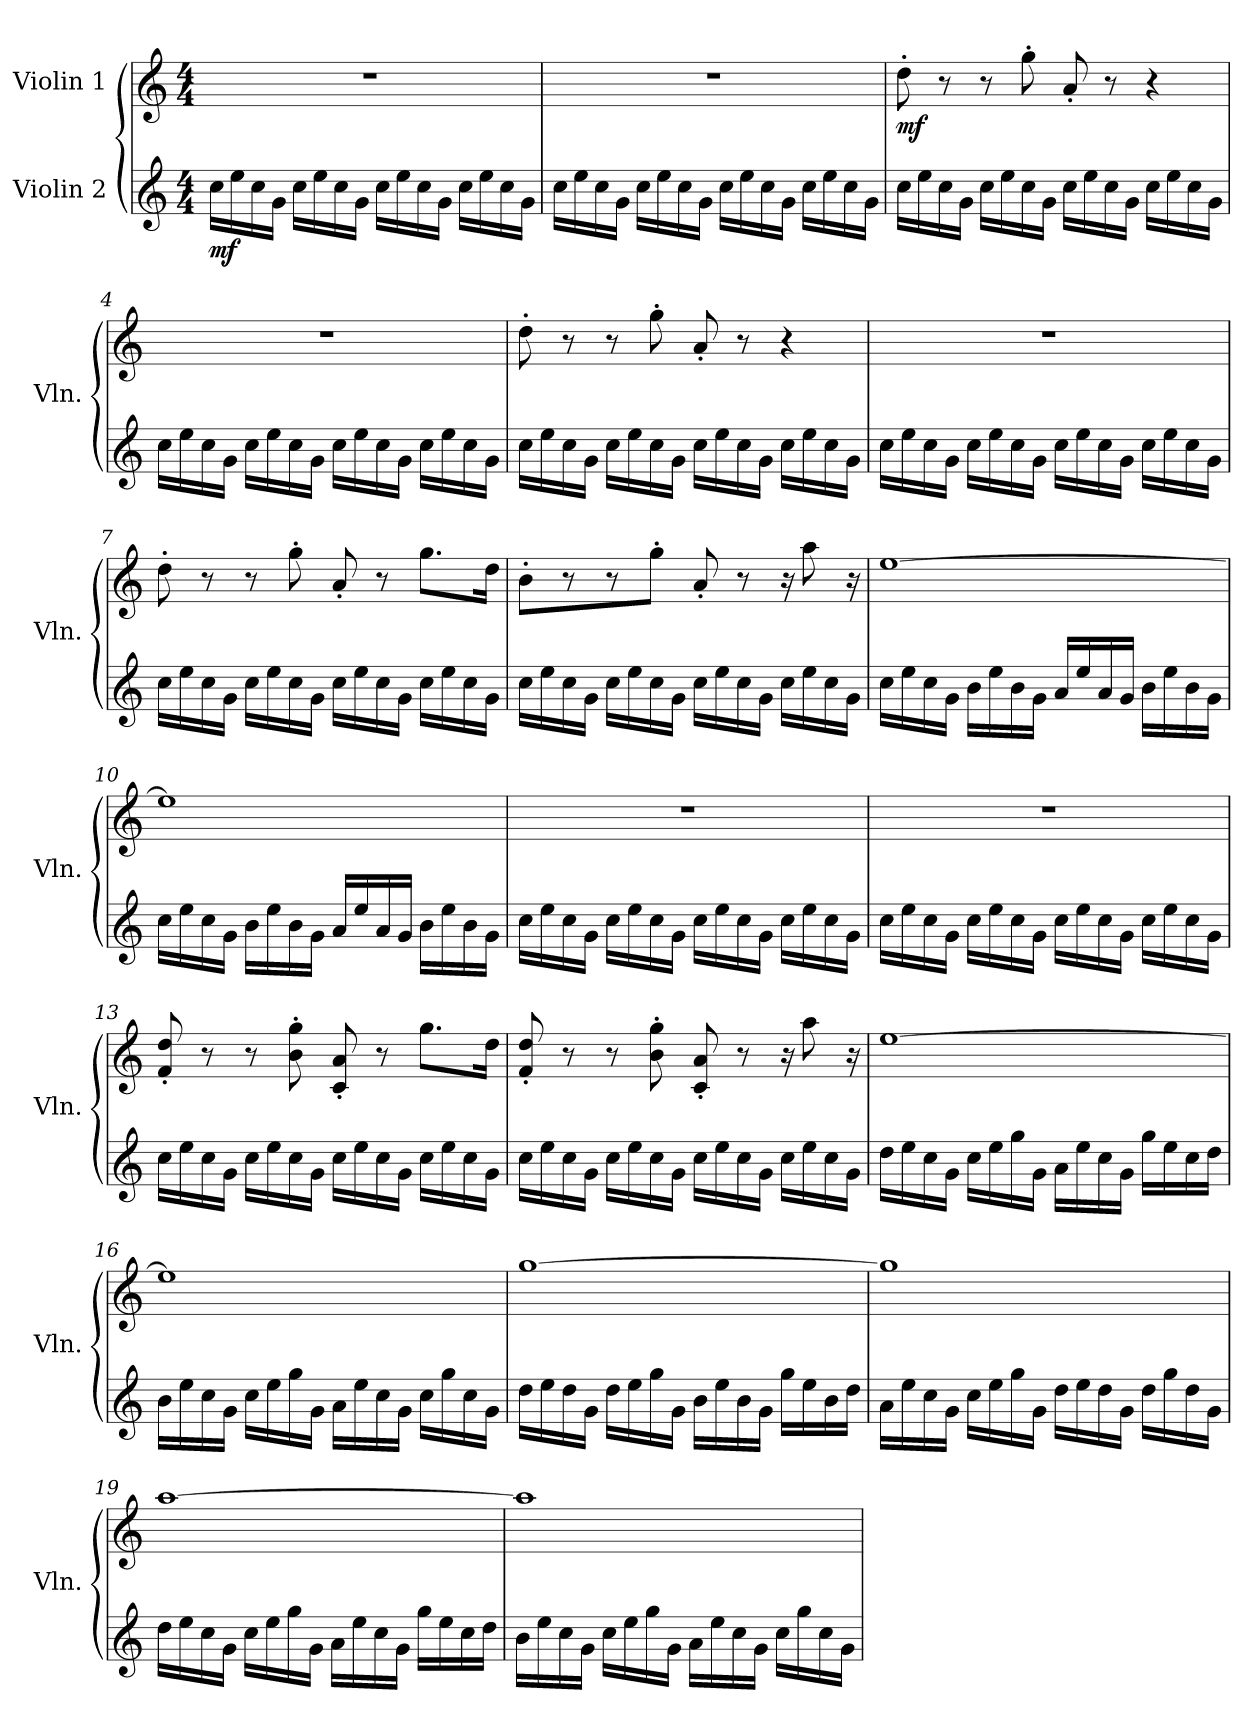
**kern	**dynam	**kern	**dynam
*part2	*part2	*part1	*part1
*staff2	*staff2	*staff1	*staff1
*I"Violin 2	*	*I"Violin 1	*
*I'Vln.	*	*I'Vln.	*
*clefG2	*	*clefG2	*
*k[]	*	*k[]	*
*M4/4	*	*M4/4	*
*MM120	*	*MM120	*
=1	=1	=1	=1
!	!LO:DY:b	!	!
16cc\LL	mf	1r	.
16ee\	.	.	.
16cc\	.	.	.
16g\JJ	.	.	.
16cc\LL	.	.	.
16ee\	.	.	.
16cc\	.	.	.
16g\JJ	.	.	.
16cc\LL	.	.	.
16ee\	.	.	.
16cc\	.	.	.
16g\JJ	.	.	.
16cc\LL	.	.	.
16ee\	.	.	.
16cc\	.	.	.
16g\JJ	.	.	.
=2	=2	=2	=2
16cc\LL	.	1r	.
16ee\	.	.	.
16cc\	.	.	.
16g\JJ	.	.	.
16cc\LL	.	.	.
16ee\	.	.	.
16cc\	.	.	.
16g\JJ	.	.	.
16cc\LL	.	.	.
16ee\	.	.	.
16cc\	.	.	.
16g\JJ	.	.	.
16cc\LL	.	.	.
16ee\	.	.	.
16cc\	.	.	.
16g\JJ	.	.	.
!!LO:LB:g=z
=3	=3	=3	=3
!	!	!	!LO:DY:b
16cc\LL	.	8dd'\	mf
16ee\	.	.	.
16cc\	.	8r	.
16g\JJ	.	.	.
16cc\LL	.	8r	.
16ee\	.	.	.
16cc\	.	8gg'\	.
16g\JJ	.	.	.
16cc\LL	.	8a'/	.
16ee\	.	.	.
16cc\	.	8r	.
16g\JJ	.	.	.
16cc\LL	.	4r	.
16ee\	.	.	.
16cc\	.	.	.
16g\JJ	.	.	.
=4	=4	=4	=4
16cc\LL	.	1r	.
16ee\	.	.	.
16cc\	.	.	.
16g\JJ	.	.	.
16cc\LL	.	.	.
16ee\	.	.	.
16cc\	.	.	.
16g\JJ	.	.	.
16cc\LL	.	.	.
16ee\	.	.	.
16cc\	.	.	.
16g\JJ	.	.	.
16cc\LL	.	.	.
16ee\	.	.	.
16cc\	.	.	.
16g\JJ	.	.	.
=5	=5	=5	=5
16cc\LL	.	8dd'\	.
16ee\	.	.	.
16cc\	.	8r	.
16g\JJ	.	.	.
16cc\LL	.	8r	.
16ee\	.	.	.
16cc\	.	8gg'\	.
16g\JJ	.	.	.
16cc\LL	.	8a'/	.
16ee\	.	.	.
16cc\	.	8r	.
16g\JJ	.	.	.
16cc\LL	.	4r	.
16ee\	.	.	.
16cc\	.	.	.
16g\JJ	.	.	.
!!LO:LB:g=z
=6	=6	=6	=6
16cc\LL	.	1r	.
16ee\	.	.	.
16cc\	.	.	.
16g\JJ	.	.	.
16cc\LL	.	.	.
16ee\	.	.	.
16cc\	.	.	.
16g\JJ	.	.	.
16cc\LL	.	.	.
16ee\	.	.	.
16cc\	.	.	.
16g\JJ	.	.	.
16cc\LL	.	.	.
16ee\	.	.	.
16cc\	.	.	.
16g\JJ	.	.	.
=7	=7	=7	=7
16cc\LL	.	8dd'\	.
16ee\	.	.	.
16cc\	.	8r	.
16g\JJ	.	.	.
16cc\LL	.	8r	.
16ee\	.	.	.
16cc\	.	8gg'\	.
16g\JJ	.	.	.
16cc\LL	.	8a'/	.
16ee\	.	.	.
16cc\	.	8r	.
16g\JJ	.	.	.
16cc\LL	.	8.gg\L	.
16ee\	.	.	.
16cc\	.	.	.
16g\JJ	.	16dd\Jk	.
=8	=8	=8	=8
16cc\LL	.	8b'\L	.
16ee\	.	.	.
16cc\	.	8r	.
16g\JJ	.	.	.
16cc\LL	.	8r	.
16ee\	.	.	.
16cc\	.	8gg'\J	.
16g\JJ	.	.	.
16cc\LL	.	8a'/	.
16ee\	.	.	.
16cc\	.	8r	.
16g\JJ	.	.	.
16cc\LL	.	16r	.
16ee\	.	8aa\	.
16cc\	.	.	.
16g\JJ	.	16r	.
!!LO:LB:g=z
=9	=9	=9	=9
16cc\LL	.	[1ee	.
16ee\	.	.	.
16cc\	.	.	.
16g\JJ	.	.	.
16b\LL	.	.	.
16ee\	.	.	.
16b\	.	.	.
16g\JJ	.	.	.
16a/LL	.	.	.
16ee/	.	.	.
16a/	.	.	.
16g/JJ	.	.	.
16b\LL	.	.	.
16ee\	.	.	.
16b\	.	.	.
16g\JJ	.	.	.
=10	=10	=10	=10
16cc\LL	.	1ee]	.
16ee\	.	.	.
16cc\	.	.	.
16g\JJ	.	.	.
16b\LL	.	.	.
16ee\	.	.	.
16b\	.	.	.
16g\JJ	.	.	.
16a/LL	.	.	.
16ee/	.	.	.
16a/	.	.	.
16g/JJ	.	.	.
16b\LL	.	.	.
16ee\	.	.	.
16b\	.	.	.
16g\JJ	.	.	.
!!LO:LB:g=z
=11	=11	=11	=11
16cc\LL	.	1r	.
16ee\	.	.	.
16cc\	.	.	.
16g\JJ	.	.	.
16cc\LL	.	.	.
16ee\	.	.	.
16cc\	.	.	.
16g\JJ	.	.	.
16cc\LL	.	.	.
16ee\	.	.	.
16cc\	.	.	.
16g\JJ	.	.	.
16cc\LL	.	.	.
16ee\	.	.	.
16cc\	.	.	.
16g\JJ	.	.	.
!!LO:PB:g=z
=12	=12	=12	=12
16cc\LL	.	1r	.
16ee\	.	.	.
16cc\	.	.	.
16g\JJ	.	.	.
16cc\LL	.	.	.
16ee\	.	.	.
16cc\	.	.	.
16g\JJ	.	.	.
16cc\LL	.	.	.
16ee\	.	.	.
16cc\	.	.	.
16g\JJ	.	.	.
16cc\LL	.	.	.
16ee\	.	.	.
16cc\	.	.	.
16g\JJ	.	.	.
=13	=13	=13	=13
16cc\LL	.	8f/' 8dd/'	.
16ee\	.	.	.
16cc\	.	8r	.
16g\JJ	.	.	.
16cc\LL	.	8r	.
16ee\	.	.	.
16cc\	.	8b\' 8gg\'	.
16g\JJ	.	.	.
16cc\LL	.	8c/' 8a/'	.
16ee\	.	.	.
16cc\	.	8r	.
16g\JJ	.	.	.
16cc\LL	.	8.gg\L	.
16ee\	.	.	.
16cc\	.	.	.
16g\JJ	.	16dd\Jk	.
=14	=14	=14	=14
16cc\LL	.	8f/' 8dd/'	.
16ee\	.	.	.
16cc\	.	8r	.
16g\JJ	.	.	.
16cc\LL	.	8r	.
16ee\	.	.	.
16cc\	.	8b\' 8gg\'	.
16g\JJ	.	.	.
16cc\LL	.	8c/' 8a/'	.
16ee\	.	.	.
16cc\	.	8r	.
16g\JJ	.	.	.
16cc\LL	.	16r	.
16ee\	.	8aa\	.
16cc\	.	.	.
16g\JJ	.	16r	.
!!LO:LB:g=z
=15	=15	=15	=15
16dd\LL	.	[1ee	.
16ee\	.	.	.
16cc\	.	.	.
16g\JJ	.	.	.
16cc\LL	.	.	.
16ee\	.	.	.
16gg\	.	.	.
16g\JJ	.	.	.
16a\LL	.	.	.
16ee\	.	.	.
16cc\	.	.	.
16g\JJ	.	.	.
16gg\LL	.	.	.
16ee\	.	.	.
16cc\	.	.	.
16dd\JJ	.	.	.
=16	=16	=16	=16
16b\LL	.	1ee]	.
16ee\	.	.	.
16cc\	.	.	.
16g\JJ	.	.	.
16cc\LL	.	.	.
16ee\	.	.	.
16gg\	.	.	.
16g\JJ	.	.	.
16a\LL	.	.	.
16ee\	.	.	.
16cc\	.	.	.
16g\JJ	.	.	.
16cc\LL	.	.	.
16gg\	.	.	.
16cc\	.	.	.
16g\JJ	.	.	.
!!LO:LB:g=z
=17	=17	=17	=17
16dd\LL	.	[1gg	.
16ee\	.	.	.
16dd\	.	.	.
16g\JJ	.	.	.
16dd\LL	.	.	.
16ee\	.	.	.
16gg\	.	.	.
16g\JJ	.	.	.
16b\LL	.	.	.
16ee\	.	.	.
16b\	.	.	.
16g\JJ	.	.	.
16gg\LL	.	.	.
16ee\	.	.	.
16b\	.	.	.
16dd\JJ	.	.	.
=18	=18	=18	=18
16a\LL	.	1gg]	.
16ee\	.	.	.
16cc\	.	.	.
16g\JJ	.	.	.
16cc\LL	.	.	.
16ee\	.	.	.
16gg\	.	.	.
16g\JJ	.	.	.
16dd\LL	.	.	.
16ee\	.	.	.
16dd\	.	.	.
16g\JJ	.	.	.
16dd\LL	.	.	.
16gg\	.	.	.
16dd\	.	.	.
16g\JJ	.	.	.
!!LO:LB:g=z
=19	=19	=19	=19
16dd\LL	.	[1aa	.
16ee\	.	.	.
16cc\	.	.	.
16g\JJ	.	.	.
16cc\LL	.	.	.
16ee\	.	.	.
16gg\	.	.	.
16g\JJ	.	.	.
16a\LL	.	.	.
16ee\	.	.	.
16cc\	.	.	.
16g\JJ	.	.	.
16gg\LL	.	.	.
16ee\	.	.	.
16cc\	.	.	.
16dd\JJ	.	.	.
=20	=20	=20	=20
16b\LL	.	1aa]	.
16ee\	.	.	.
16cc\	.	.	.
16g\JJ	.	.	.
16cc\LL	.	.	.
16ee\	.	.	.
16gg\	.	.	.
16g\JJ	.	.	.
16a\LL	.	.	.
16ee\	.	.	.
16cc\	.	.	.
16g\JJ	.	.	.
16cc\LL	.	.	.
16gg\	.	.	.
16cc\	.	.	.
16g\JJ	.	.	.
=	=	=	=
*-	*-	*-	*-
